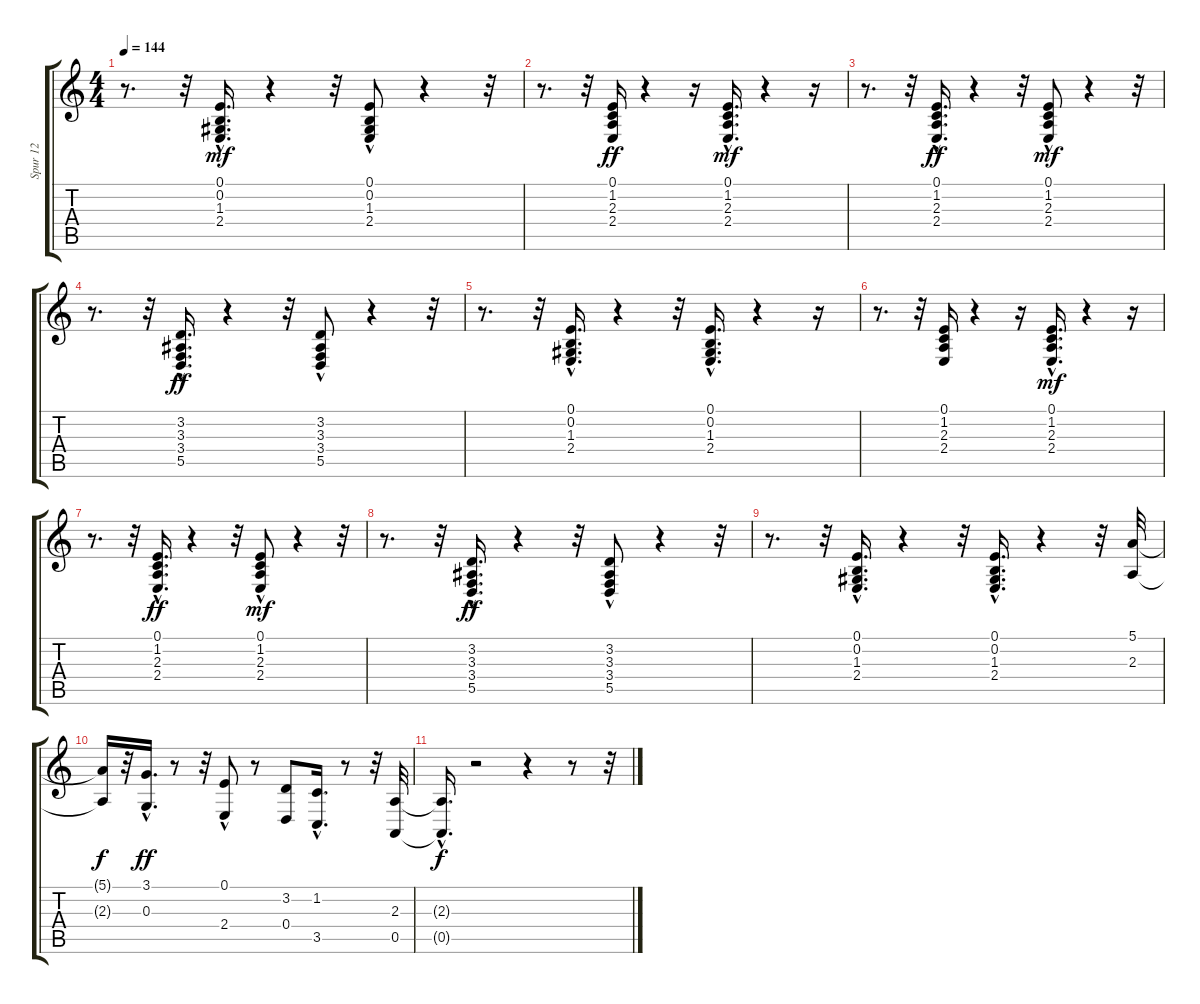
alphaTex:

\track ("Spur 12" "Spur 12") {instrument acousticgrandpiano}
\staff {score tabs}
\tuning (E4 B3 G3 D3 A2 E2) {hide}
\ts (4 4)
\tempo 144
\clef g2
\ks c
r.8{d dy mf} r.32 (0.1{hac} 0.2{hac} 1.3 2.4{hac}).16{d} r.4 r.32 (0.1 0.2{hac} 1.3{hac} 2.4{hac}).8 r.4 r.32 |
r.8{d} r.32 (0.1 1.2 2.3 2.4).16{dy ff} r.4 r.16 (0.1{hac} 1.2{hac} 2.3 2.4).16{d dy mf} r.4 r.16 |
r.8{d} r.32 (0.1{hac} 1.2{hac} 2.3 2.4).16{d dy ff} r.4 r.32 (0.1 1.2{hac} 2.3 2.4).8{dy mf} r.4 r.32 |
r.8{d} r.32 (3.2{hac} 3.3{hac} 3.4 5.5).16{d dy ff} r.4 r.32 (3.2 3.3 3.4{hac} 5.5{hac}).8 r.4 r.32 |
r.8{d} r.32 (0.1{hac} 0.2{hac} 1.3 2.4{hac}).16{d} r.4 r.32 (0.1{hac} 0.2{hac} 1.3 2.4).16{d} r.4 r.16 |
r.8{d} r.32 (0.1 1.2 2.3 2.4).16 r.4 r.16 (0.1{hac} 1.2{hac} 2.3 2.4).16{d dy mf} r.4 r.16 |
r.8{d} r.32 (0.1{hac} 1.2{hac} 2.3 2.4).16{d dy ff} r.4 r.32 (0.1 1.2{hac} 2.3 2.4).8{dy mf} r.4 r.32 |
r.8{d} r.32 (3.2{hac} 3.3{hac} 3.4 5.5).16{d dy ff} r.4 r.32 (3.2 3.3{hac} 3.4{hac} 5.5{hac}).8 r.4 r.32 |
r.8{d} r.32 (0.1{hac} 0.2{hac} 1.3 2.4{hac}).16{d} r.4 r.32 (0.1{hac} 0.2{hac} 1.3 2.4).16{d} r.4 r.32 (5.1 2.3).32 |
(5.1{t} 2.3{t}).16{dy f} r.32 (3.1{hac} 0.3).16{d dy ff} r.8 r.32 (0.1 2.4{hac}).8 r.8 (3.2 0.4).8 (1.2{hac} 3.5).16{d} r.8 r.32 (2.3 0.5).32 |
(2.3{t} 0.5{hac t}).16{d dy f} r.2 r.4 r.8 r.32
